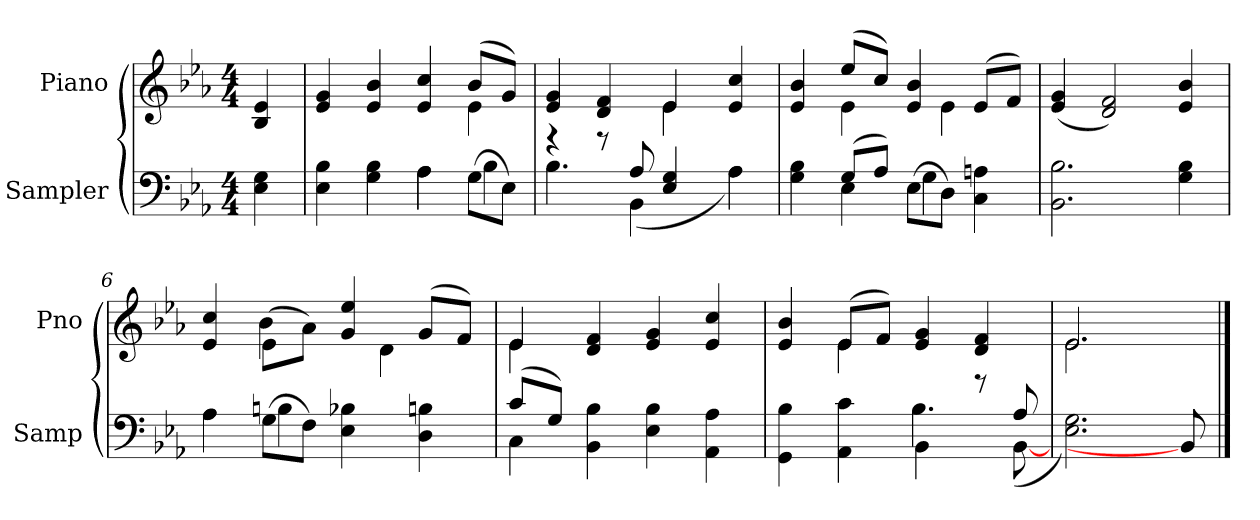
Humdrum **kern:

**kern	**kern
*part2	*part1
*staff2	*staff1
*I"Sampler	*I"Piano
*I'Samp	*I'Pno
*clefF4	*clefG2
*k[b-e-a-]	*k[b-e-a-]
*E-:	*E-:
*M4/4	*M4/4
=1	=1
4E- 4G	4B- 4e-
=2	=2
*^	*^
4E- 4B-	2ryy	4e- 4g	2.ryy
4G 4B-	.	4e- 4b-	.
4A-\	4A-	4e- 4cc	.
(8G\L	4B-	(8b-/L	4e-
8E-\J)	.	8g/J)	.
=3	=3	=3	=3
4r	4.B-	4e- 4g	2ryy
8r	.	4d 4f	.
8A-/	(4BB-	.	.
4E- 4G	.	4e-/	4e-
.	8ryy	.	.
4A-\	4A-)	4e- 4cc	4ryy
=4	=4	=4	=4
4G 4B-	4ryy	4e- 4b-	4ryy
(8G/L	4E-	(8ee-/L	4e-
8A-/J)	.	8cc/J)	.
(8E-\L	4G	4e- 4b-	8ryy
8D\J)	.	.	4e-
4C 4An	4ryy	(8e-/L	.
.	.	8f/J)	8ryy
*v	*v	*	*
*	*v	*v
=5	=5
2.BB- 2.B-	(4e- 4g
.	2d 2f)
4G 4B-	4e- 4b-
=6	=6
*^	*^
4A-\	4A-	4e- 4cc	4ryy
(8G\L	4B	(8e-\L	4b-
8F\J)	.	8a-\J)	.
4E- 4B-	2ryy	4g 4ee-	8ryy
.	.	.	4d
4D 4Bn	.	(8g/L	.
.	.	8f/J)	8ryy
=7	=7	=7	=7
(8c/L	4C	4e-/	4e-
8G/J)	.	.	.
4BB- 4B-	2.ryy	4d 4f	2.ryy
4E- 4B-	.	4e- 4g	.
4AA- 4A-	.	4e- 4cc	.
=8	=8	=8	=8
4GG 4B-	2ryy	4e- 4b-	4ryy
4AA- 4c	.	(8e-/L	4e-
.	.	8f/J)	.
4BB-\	4.B-	4e-/ 4g/	2ryy
8r	.	4d/ 4f/	.
8A-/	([8BB-	.	.
*v	*v	*	*
=9	=9	=9
2.E- 2.G)	2.e-/	2.e-
8BB-]	8ryy	8ryy
*	*v	*v
==	==
*-	*-
